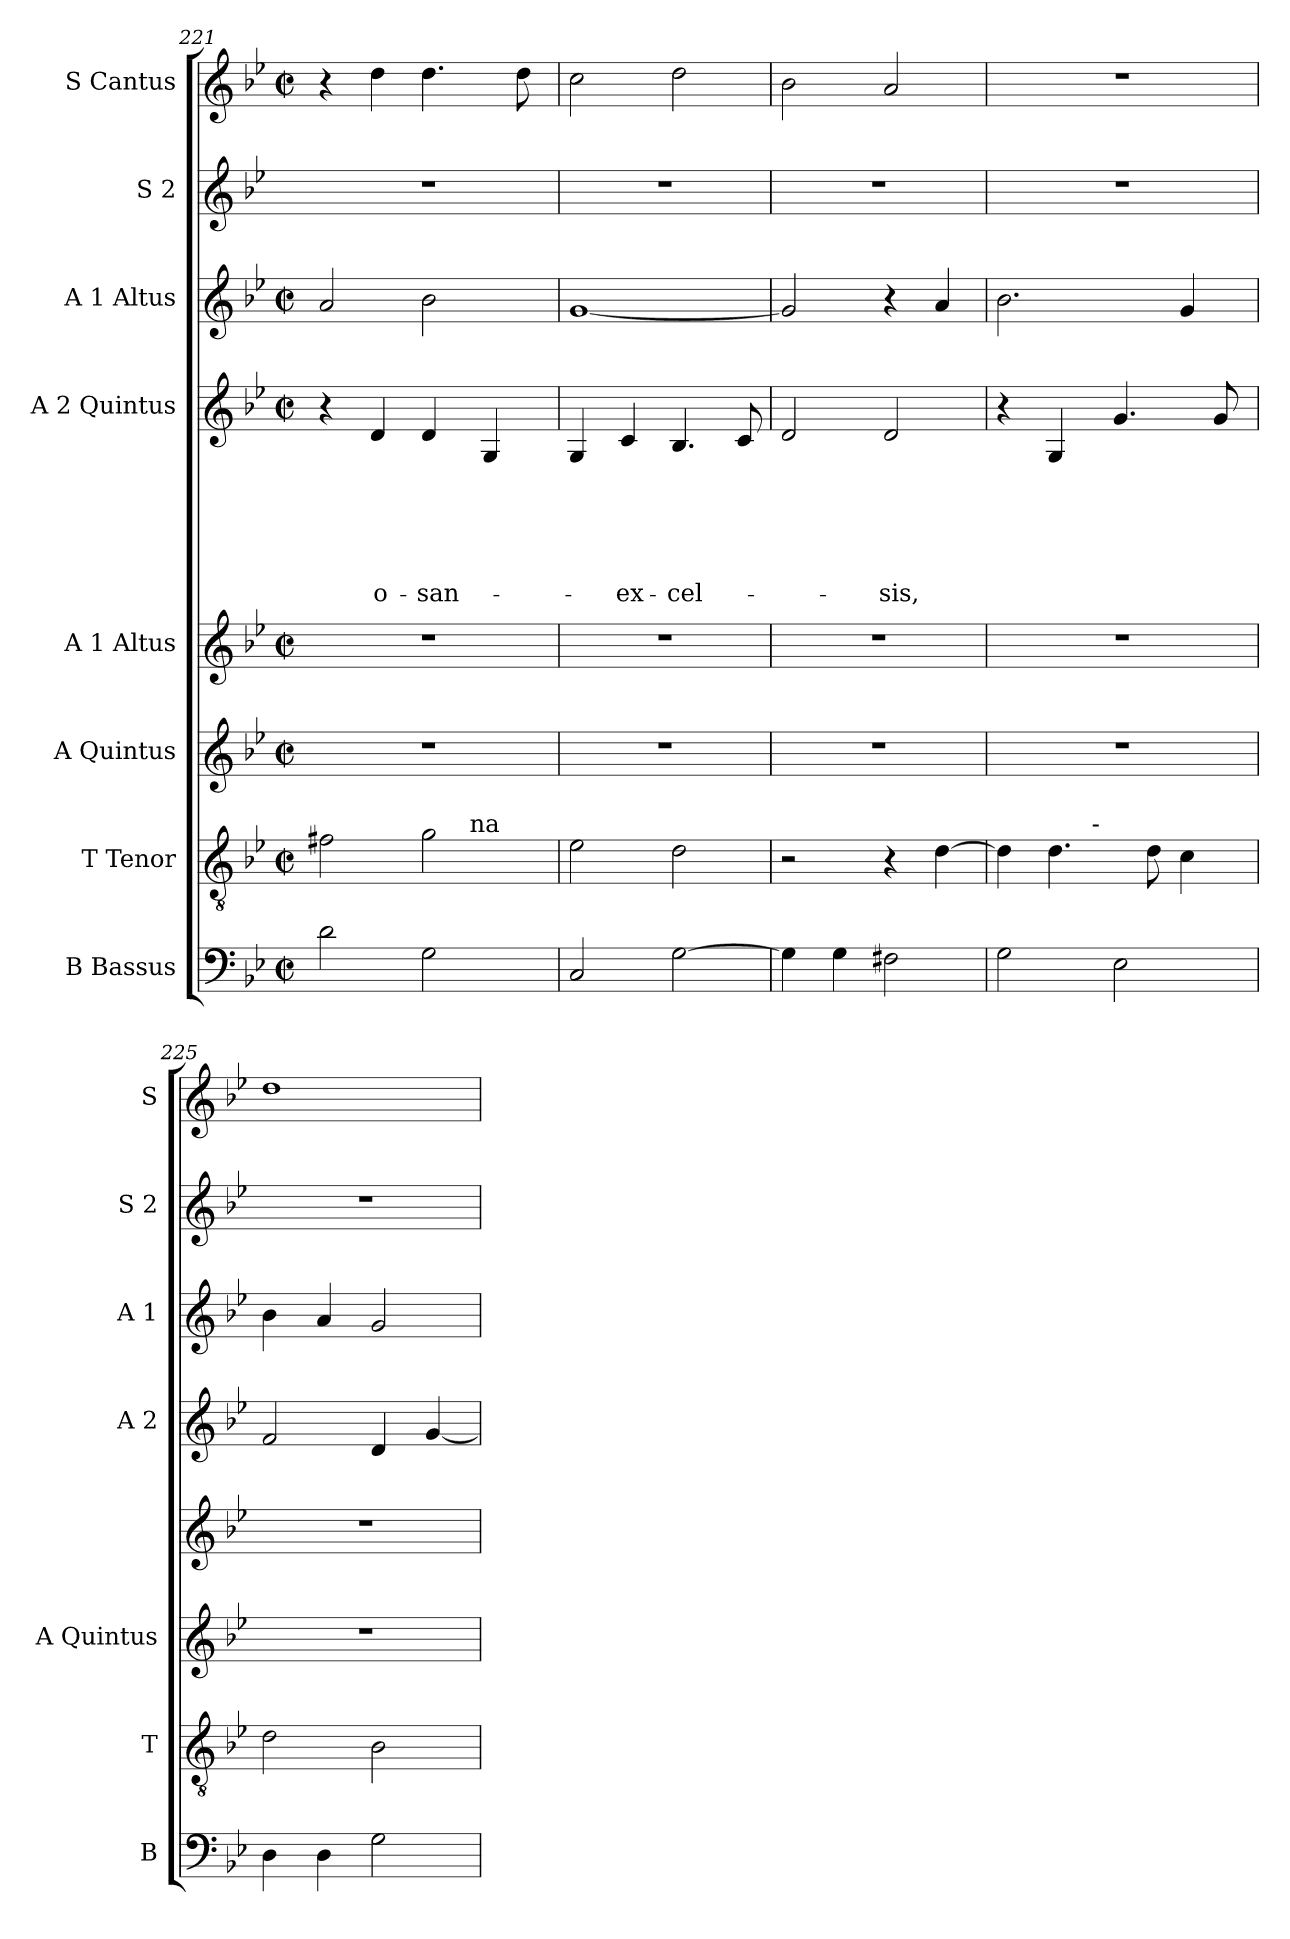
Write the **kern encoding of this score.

**kern	**kern	**kern	**kern	**kern	**text	**text	**text	**text	**text	**text	**kern	**kern	**kern
*part8	*part7	*part6	*part5	*part4	*part4	*part4	*part4	*part4	*part4	*part4	*part3	*part2	*part1
*staff8	*staff7	*staff6	*staff5	*staff4	*staff4	*staff4	*staff4	*staff4	*staff4	*staff4	*staff3	*staff2	*staff1
*I"B Bassus	*I"T Tenor	*I"A Quintus	*I"A 1 Altus	*I"A 2 Quintus	*	*	*	*	*	*	*I"A 1 Altus	*I"S 2	*I"S Cantus
*I'B	*I'T	*I'A Quintus	*	*I'A 2	*	*	*	*	*	*	*I'A 1	*I'S 2	*I'S
*clefF4	*clefGv2	*clefG2	*clefG2	*clefG2	*	*	*	*	*	*	*clefG2	*clefG2	*clefG2
*k[b-e-]	*k[b-e-]	*k[b-e-]	*k[b-e-]	*k[b-e-]	*	*	*	*	*	*	*k[b-e-]	*k[b-e-]	*k[b-e-]
*B-:	*B-:	*B-:	*B-:	*B-:	*	*	*	*	*	*	*B-:	*B-:	*B-:
*M2/2	*M2/2	*M2/2	*M2/2	*M2/2	*	*	*	*	*	*	*M2/2	*	*M2/2
*met(c|)	*met(c|)	*met(c|)	*met(c|)	*met(c|)	*	*	*	*	*	*	*met(c|)	*	*met(c|)
=221	=221	=221	=221	=221	=221	=221	=221	=221	=221	=221	=221	=221	=221
*	*^	*	*	*	*	*	*	*	*	*	*	*	*
2d\	2f#X\	2ryy	1r	1r	4r	.	.	.	.	.	.	2a/	1r	4r
!	!	!	!	!	!	!	!	!	!	!	!LO:LY:b	!	!	!
.	.	.	.	.	4d/	.	.	.	.	.	-o-	.	.	4dd\
!	!	!	!	!	!	!	!	!	!	!	!LO:LY:b	!	!	!
2G\	2g\	8..ryy	.	.	4d/	.	.	.	.	.	-san-	2b-\	.	4.dd\
!	!	!LO:TX:a:t=na	!	!	!	!	!	!	!	!	!	!	!	!
.	.	4ryy	.	.	.	.	.	.	.	.	.	.	.	.
.	.	.	.	.	4G/	.	.	.	.	.	.	.	.	.
.	.	.	.	.	.	.	.	.	.	.	.	.	.	8dd\
.	.	32ryy	.	.	.	.	.	.	.	.	.	.	.	.
=222	=222	=222	=222	=222	=222	=222	=222	=222	=222	=222	=222	=222	=222	=222
!	!LO:TX:a:t=in	!	!	!	!	!	!	!	!	!	!	!	!	!
*	*v	*v	*	*	*	*	*	*	*	*	*	*	*	*
2C/	2e-\	1r	1r	4G/	.	.	.	.	.	.	[<1g	1r	2cc\
!	!	!	!	!	!	!	!	!	!	!LO:LY:b	!	!	!
.	.	.	.	4c/	.	.	.	.	.	-ex-	.	.	.
!	!	!	!	!	!	!	!	!	!	!LO:LY:b	!	!	!
[>2G\	2d\	.	.	4.B-/	.	.	.	.	.	-cel-	.	.	2dd\
.	.	.	.	8c/	.	.	.	.	.	.	.	.	.
=223	=223	=223	=223	=223	=223	=223	=223	=223	=223	=223	=223	=223	=223
4G\]	2r	1r	1r	2d/	.	.	.	.	.	.	2g/]	1r	2b-\
4G\	.	.	.	.	.	.	.	.	.	.	.	.	.
!	!	!	!	!	!	!	!	!	!	!LO:LY:b	!	!	!
2F#X\	4r	.	.	2d/	.	.	.	.	.	-sis,	4r	.	2a/
.	[<4d\	.	.	.	.	.	.	.	.	.	4a/	.	.
!!LO:LB:g=z
=224	=224	=224	=224	=224	=224	=224	=224	=224	=224	=224	=224	=224	=224
*	*^	*	*	*	*	*	*	*	*	*	*	*	*
2G\	4d\]	4..ryy	1r	1r	4r	.	.	.	.	.	.	2.b-\	1r	1r
.	4.d\	.	.	.	4G</	.	.	.	.	.	.	.	.	.
!	!	!LO:TX:a:t=-	!	!	!	!	!	!	!	!	!	!	!	!
.	.	2ryy	.	.	.	.	.	.	.	.	.	.	.	.
2E-\	.	.	.	.	4.g/	.	.	.	.	.	.	.	.	.
.	8d\	.	.	.	.	.	.	.	.	.	.	.	.	.
.	4c\	.	.	.	.	.	.	.	.	.	.	4g/	.	.
.	.	.	.	.	8g/	.	.	.	.	.	.	.	.	.
.	.	16ryy	.	.	.	.	.	.	.	.	.	.	.	.
*	*v	*v	*	*	*	*	*	*	*	*	*	*	*	*
=225	=225	=225	=225	=225	=225	=225	=225	=225	=225	=225	=225	=225	=225
4D\	2d\	1r	1r	2f/	.	.	.	.	.	.	4b-\	1r	1dd
4D\	.	.	.	.	.	.	.	.	.	.	4a/	.	.
2G\	2B-\	.	.	4d/	.	.	.	.	.	.	2g/	.	.
.	.	.	.	[<4g/	.	.	.	.	.	.	.	.	.
=	=	=	=	=	=	=	=	=	=	=	=	=	=
*-	*-	*-	*-	*-	*-	*-	*-	*-	*-	*-	*-	*-	*-
